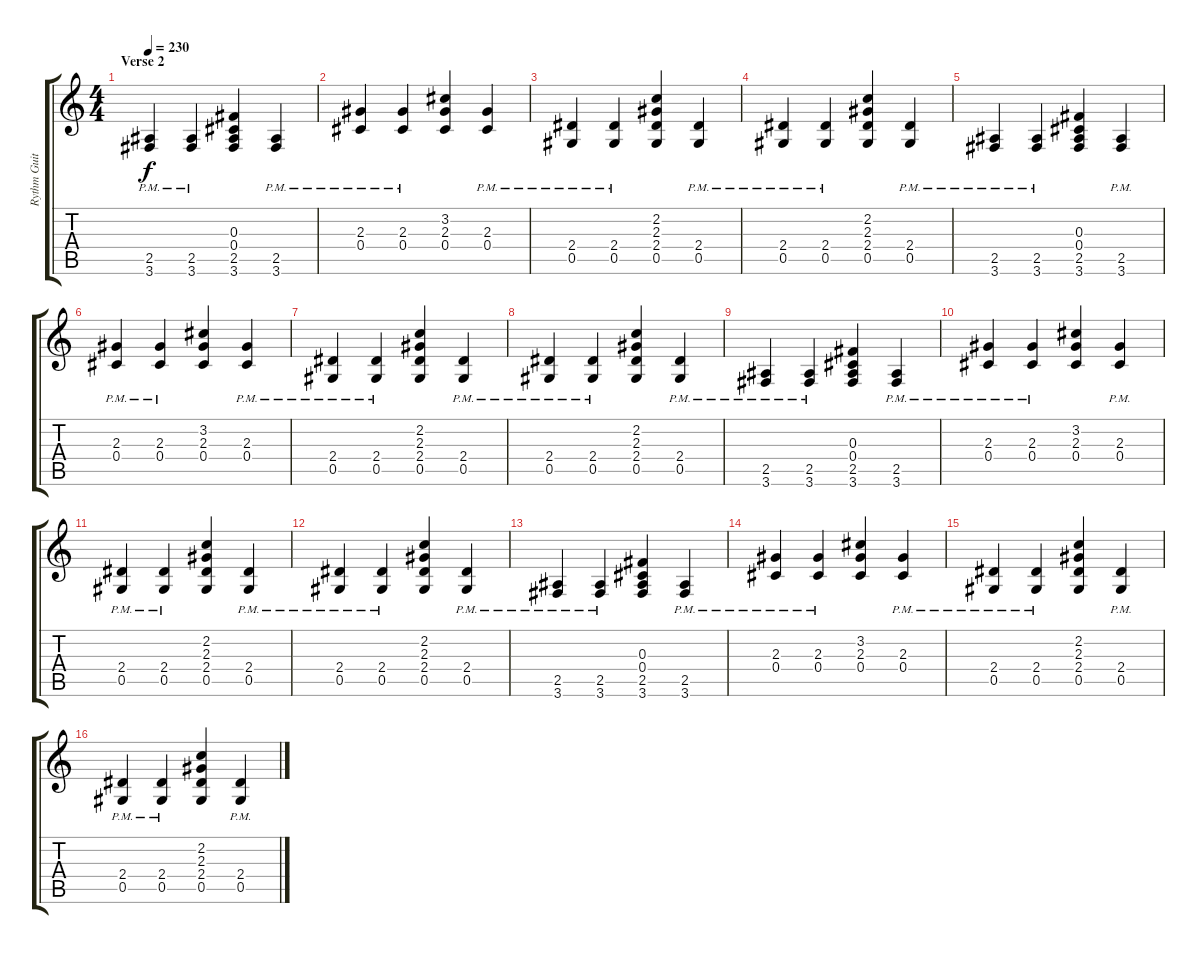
\track ("Rythm Guitar" "Rythm Guit") {instrument overdrivenguitar}
\staff {score tabs}
\tuning (Eb4 Bb3 Gb3 Db3 Ab2 Eb2) {hide}
\ts (4 4)
\section ("" "Verse 2")
\tempo 230
\clef g2
\ks c
(2.5 3.6{pm}).4{dy f} (2.5 3.6{pm}).4 (0.3 0.4 2.5 3.6).4 (2.5 3.6{pm}).4 |
(2.3 0.4{pm}).4 (2.3 0.4{pm}).4 (3.2 2.3 0.4).4 (2.3 0.4{pm}).4 |
(2.4 0.5{pm}).4 (2.4 0.5{pm}).4 (2.2 2.3 2.4 0.5).4 (2.4 0.5{pm}).4 |
(2.4 0.5{pm}).4 (2.4 0.5{pm}).4 (2.2 2.3 2.4 0.5).4 (2.4 0.5{pm}).4 |
(2.5 3.6{pm}).4 (2.5 3.6{pm}).4 (0.3 0.4 2.5 3.6).4 (2.5 3.6{pm}).4 |
(2.3 0.4{pm}).4 (2.3 0.4{pm}).4 (3.2 2.3 0.4).4 (2.3 0.4{pm}).4 |
(2.4 0.5{pm}).4 (2.4 0.5{pm}).4 (2.2 2.3 2.4 0.5).4 (2.4 0.5{pm}).4 |
(2.4 0.5{pm}).4 (2.4 0.5{pm}).4 (2.2 2.3 2.4 0.5).4 (2.4 0.5{pm}).4 |
(2.5 3.6{pm}).4 (2.5 3.6{pm}).4 (0.3 0.4 2.5 3.6).4 (2.5 3.6{pm}).4 |
(2.3 0.4{pm}).4 (2.3 0.4{pm}).4 (3.2 2.3 0.4).4 (2.3 0.4{pm}).4 |
(2.4 0.5{pm}).4 (2.4 0.5{pm}).4 (2.2 2.3 2.4 0.5).4 (2.4 0.5{pm}).4 |
(2.4 0.5{pm}).4 (2.4 0.5{pm}).4 (2.2 2.3 2.4 0.5).4 (2.4 0.5{pm}).4 |
(2.5 3.6{pm}).4 (2.5 3.6{pm}).4 (0.3 0.4 2.5 3.6).4 (2.5 3.6{pm}).4 |
(2.3 0.4{pm}).4 (2.3 0.4{pm}).4 (3.2 2.3 0.4).4 (2.3 0.4{pm}).4 |
(2.4 0.5{pm}).4 (2.4 0.5{pm}).4 (2.2 2.3 2.4 0.5).4 (2.4 0.5{pm}).4 |
(2.4 0.5{pm}).4 (2.4 0.5{pm}).4 (2.2 2.3 2.4 0.5).4 (2.4 0.5{pm}).4
